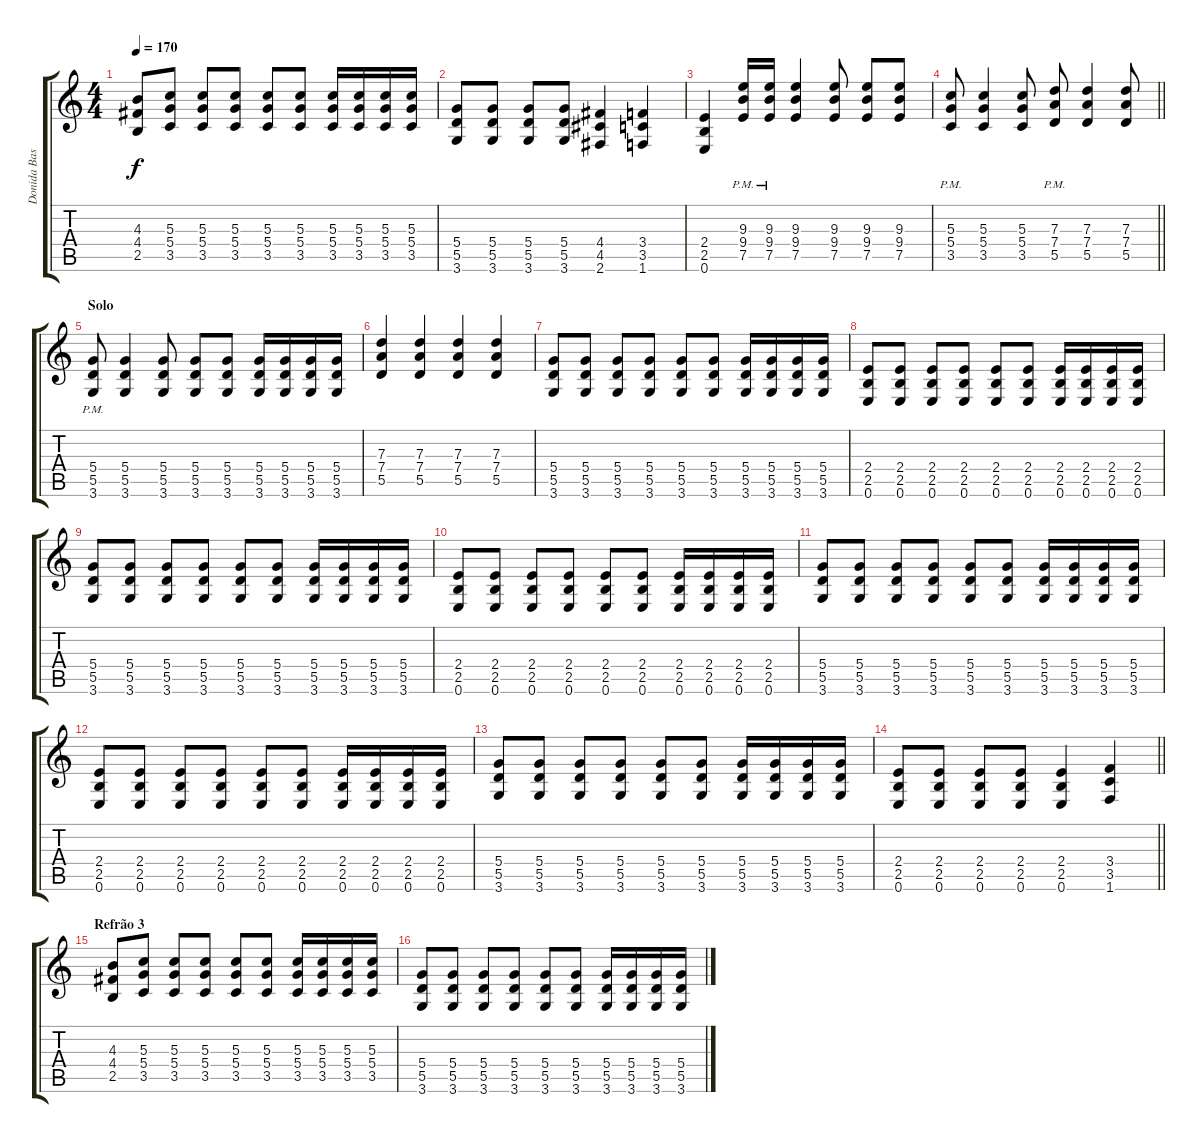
\track ("Donida Base" "Donida Bas") {instrument distortionguitar}
\staff {score tabs}
\tuning (E4 B3 G3 D3 A2 E2) {hide}
\ts (4 4)
\tempo 170
\clef g2
\ks c
(4.3 4.4 2.5).8{dy f} (5.3 5.4 3.5).8 (5.3 5.4 3.5).8 (5.3 5.4 3.5).8 (5.3 5.4 3.5).8 (5.3 5.4 3.5).8 (5.3 5.4 3.5).16 (5.3 5.4 3.5).16 (5.3 5.4 3.5).16 (5.3 5.4 3.5).16 |
(5.4 5.5 3.6).8 (5.4 5.5 3.6).8 (5.4 5.5 3.6).8 (5.4 5.5 3.6).8 (4.4 4.5 2.6).4 (3.4 3.5 1.6).4 |
(2.4 2.5 0.6).4 (9.3{pm} 9.4{pm} 7.5{pm}).16 (9.3{pm} 9.4{pm} 7.5{pm}).16 (9.3 9.4 7.5).4 (9.3 9.4 7.5).8 (9.3 9.4 7.5).8 (9.3 9.4 7.5).8 |
\barLineRight lightlight
(5.3{pm} 5.4{pm} 3.5{pm}).8 (5.3 5.4 3.5).4 (5.3 5.4 3.5).8 (7.3{pm} 7.4{pm} 5.5{pm}).8 (7.3 7.4 5.5).4 (7.3 7.4 5.5).8 |
\section ("" "Solo")
(5.4{pm} 5.5{pm} 3.6{pm}).8 (5.4 5.5 3.6).4 (5.4 5.5 3.6).8 (5.4 5.5 3.6).8 (5.4 5.5 3.6).8 (5.4 5.5 3.6).16 (5.4 5.5 3.6).16 (5.4 5.5 3.6).16 (5.4 5.5 3.6).16 |
(7.3 7.4 5.5).4 (7.3 7.4 5.5).4 (7.3 7.4 5.5).4 (7.3 7.4 5.5).4 |
(5.4 5.5 3.6).8 (5.4 5.5 3.6).8 (5.4 5.5 3.6).8 (5.4 5.5 3.6).8 (5.4 5.5 3.6).8 (5.4 5.5 3.6).8 (5.4 5.5 3.6).16 (5.4 5.5 3.6).16 (5.4 5.5 3.6).16 (5.4 5.5 3.6).16 |
(2.4 2.5 0.6).8 (2.4 2.5 0.6).8 (2.4 2.5 0.6).8 (2.4 2.5 0.6).8 (2.4 2.5 0.6).8 (2.4 2.5 0.6).8 (2.4 2.5 0.6).16 (2.4 2.5 0.6).16 (2.4 2.5 0.6).16 (2.4 2.5 0.6).16 |
(5.4 5.5 3.6).8 (5.4 5.5 3.6).8 (5.4 5.5 3.6).8 (5.4 5.5 3.6).8 (5.4 5.5 3.6).8 (5.4 5.5 3.6).8 (5.4 5.5 3.6).16 (5.4 5.5 3.6).16 (5.4 5.5 3.6).16 (5.4 5.5 3.6).16 |
(2.4 2.5 0.6).8 (2.4 2.5 0.6).8 (2.4 2.5 0.6).8 (2.4 2.5 0.6).8 (2.4 2.5 0.6).8 (2.4 2.5 0.6).8 (2.4 2.5 0.6).16 (2.4 2.5 0.6).16 (2.4 2.5 0.6).16 (2.4 2.5 0.6).16 |
(5.4 5.5 3.6).8 (5.4 5.5 3.6).8 (5.4 5.5 3.6).8 (5.4 5.5 3.6).8 (5.4 5.5 3.6).8 (5.4 5.5 3.6).8 (5.4 5.5 3.6).16 (5.4 5.5 3.6).16 (5.4 5.5 3.6).16 (5.4 5.5 3.6).16 |
(2.4 2.5 0.6).8 (2.4 2.5 0.6).8 (2.4 2.5 0.6).8 (2.4 2.5 0.6).8 (2.4 2.5 0.6).8 (2.4 2.5 0.6).8 (2.4 2.5 0.6).16 (2.4 2.5 0.6).16 (2.4 2.5 0.6).16 (2.4 2.5 0.6).16 |
(5.4 5.5 3.6).8 (5.4 5.5 3.6).8 (5.4 5.5 3.6).8 (5.4 5.5 3.6).8 (5.4 5.5 3.6).8 (5.4 5.5 3.6).8 (5.4 5.5 3.6).16 (5.4 5.5 3.6).16 (5.4 5.5 3.6).16 (5.4 5.5 3.6).16 |
\barLineRight lightlight
(2.4 2.5 0.6).8 (2.4 2.5 0.6).8 (2.4 2.5 0.6).8 (2.4 2.5 0.6).8 (2.4 2.5 0.6).4 (3.4 3.5 1.6).4 |
\section ("" "Refrão 3")
(4.3 4.4 2.5).8 (5.3 5.4 3.5).8 (5.3 5.4 3.5).8 (5.3 5.4 3.5).8 (5.3 5.4 3.5).8 (5.3 5.4 3.5).8 (5.3 5.4 3.5).16 (5.3 5.4 3.5).16 (5.3 5.4 3.5).16 (5.3 5.4 3.5).16 |
(5.4 5.5 3.6).8 (5.4 5.5 3.6).8 (5.4 5.5 3.6).8 (5.4 5.5 3.6).8 (5.4 5.5 3.6).8 (5.4 5.5 3.6).8 (5.4 5.5 3.6).16 (5.4 5.5 3.6).16 (5.4 5.5 3.6).16 (5.4 5.5 3.6).16
